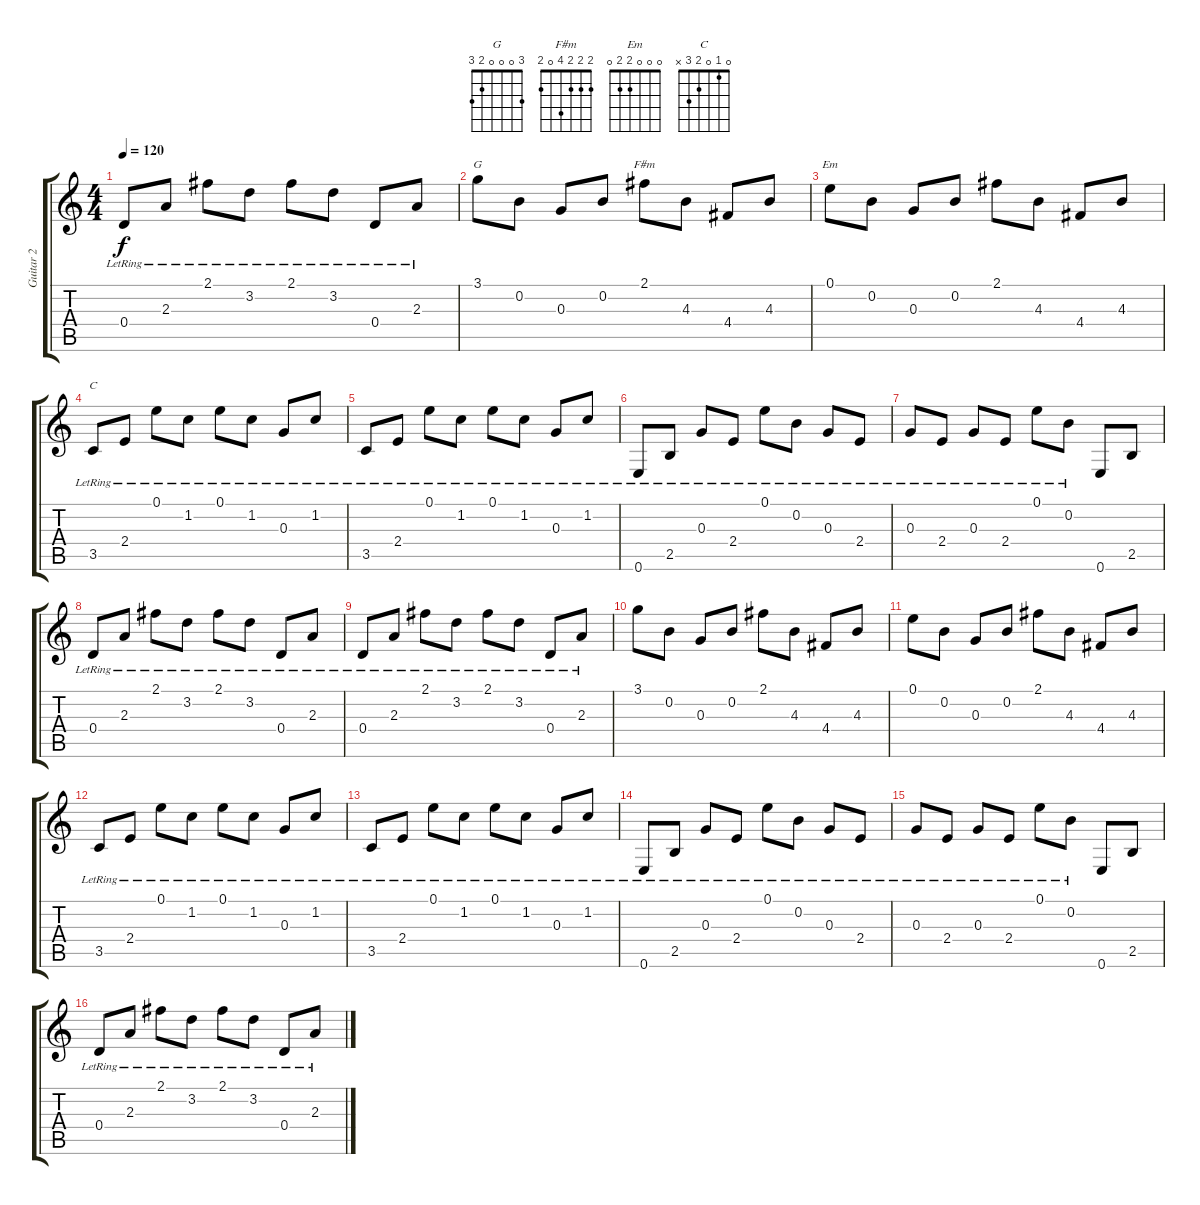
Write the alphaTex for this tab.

\track ("Guitar 2" "Guitar 2") {instrument distortionguitar}
\staff {score tabs}
\tuning (E4 B3 G3 D3 A2 E2) {hide}
\chord ("G" 3 0 0 0 2 3)
\chord ("F#m" 2 2 2 4 0 2)
\chord ("Em" 0 0 0 2 2 0)
\chord ("C" 0 1 0 2 3 x)
\ts (4 4)
\tempo 120
\clef g2
\ks c
0.4{lr}.8{dy f} 2.3{lr}.8 2.1{lr}.8 3.2{lr}.8 2.1{lr}.8 3.2{lr}.8 0.4{lr}.8 2.3{lr}.8 |
3.1.8{ch "G"} 0.2.8 0.3.8 0.2.8 2.1.8{ch "F#m"} 4.3.8 4.4.8 4.3.8 |
0.1.8{ch "Em"} 0.2.8 0.3.8 0.2.8 2.1.8 4.3.8 4.4.8 4.3.8 |
3.5{lr}.8{ch "C"} 2.4{lr}.8 0.1{lr}.8 1.2{lr}.8 0.1{lr}.8 1.2{lr}.8 0.3{lr}.8 1.2{lr}.8 |
3.5{lr}.8 2.4{lr}.8 0.1{lr}.8 1.2{lr}.8 0.1{lr}.8 1.2{lr}.8 0.3{lr}.8 1.2{lr}.8 |
0.6{lr}.8 2.5{lr}.8 0.3{lr}.8 2.4{lr}.8 0.1{lr}.8 0.2{lr}.8 0.3{lr}.8 2.4{lr}.8 |
0.3{lr}.8 2.4{lr}.8 0.3{lr}.8 2.4{lr}.8 0.1{lr}.8 0.2{lr}.8 0.6.8 2.5.8 |
0.4{lr}.8 2.3{lr}.8 2.1{lr}.8 3.2{lr}.8 2.1{lr}.8 3.2{lr}.8 0.4{lr}.8 2.3{lr}.8 |
0.4{lr}.8 2.3{lr}.8 2.1{lr}.8 3.2{lr}.8 2.1{lr}.8 3.2{lr}.8 0.4{lr}.8 2.3{lr}.8 |
3.1.8 0.2.8 0.3.8 0.2.8 2.1.8 4.3.8 4.4.8 4.3.8 |
0.1.8 0.2.8 0.3.8 0.2.8 2.1.8 4.3.8 4.4.8 4.3.8 |
3.5{lr}.8 2.4{lr}.8 0.1{lr}.8 1.2{lr}.8 0.1{lr}.8 1.2{lr}.8 0.3{lr}.8 1.2{lr}.8 |
3.5{lr}.8 2.4{lr}.8 0.1{lr}.8 1.2{lr}.8 0.1{lr}.8 1.2{lr}.8 0.3{lr}.8 1.2{lr}.8 |
0.6{lr}.8 2.5{lr}.8 0.3{lr}.8 2.4{lr}.8 0.1{lr}.8 0.2{lr}.8 0.3{lr}.8 2.4{lr}.8 |
0.3{lr}.8 2.4{lr}.8 0.3{lr}.8 2.4{lr}.8 0.1{lr}.8 0.2{lr}.8 0.6.8 2.5.8 |
0.4{lr}.8 2.3{lr}.8 2.1{lr}.8 3.2{lr}.8 2.1{lr}.8 3.2{lr}.8 0.4{lr}.8 2.3{lr}.8
